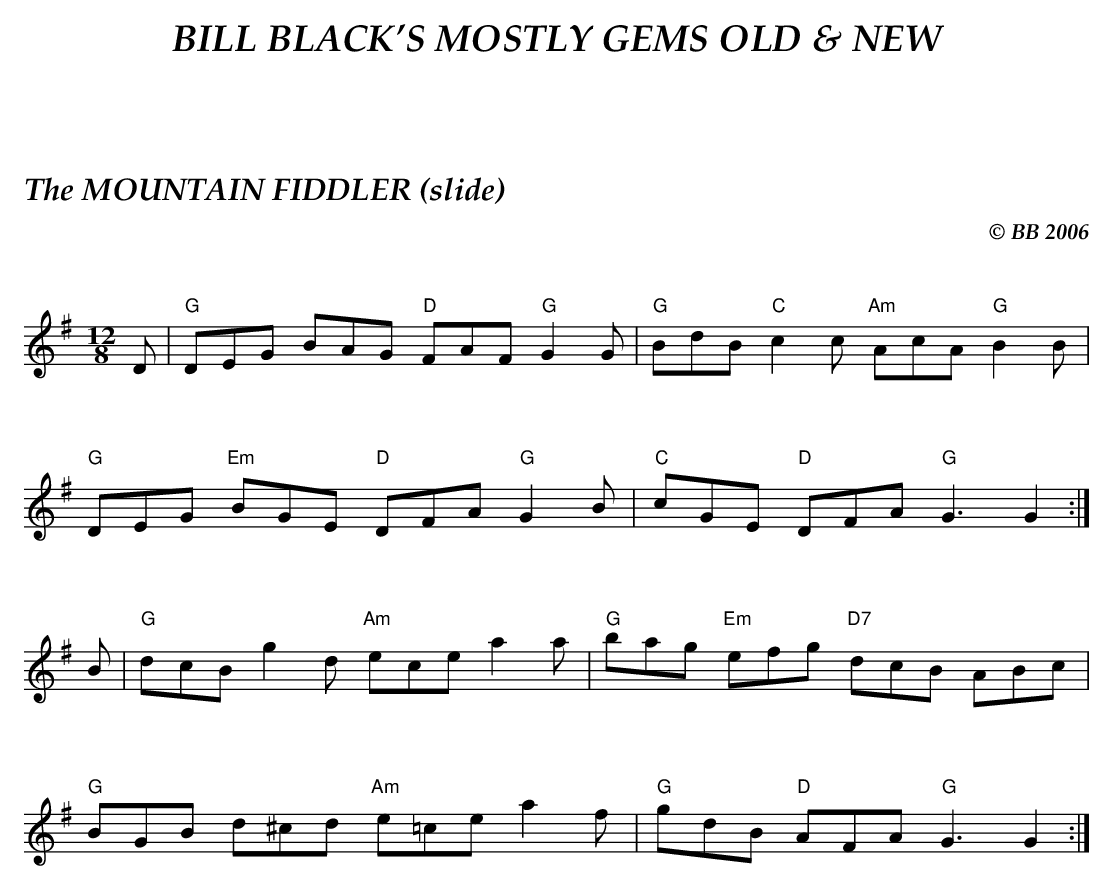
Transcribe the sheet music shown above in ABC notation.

X:1
T:MOUNTAIN FIDDLER (slide), The
C:© BB 2006
L:1/8
M:12/8
Q:1/4=170
K:G
D|"G"DEG BAG "D"FAF "G"G2G|"G"BdB "C"c2c "Am"AcA "G"B2B|
"G"DEG "Em"BGE "D"DFA "G"G2B| "C"cGE "D"DFA "G"G3 G2 :|
B|"G"dcB g2d "Am"ece a2a|"G"bag "Em"efg "D7"dcB ABc|
"G"BGB d^cd "Am"e=ce a2f|"G"gdB "D"AFA "G"G3 G2 :|
